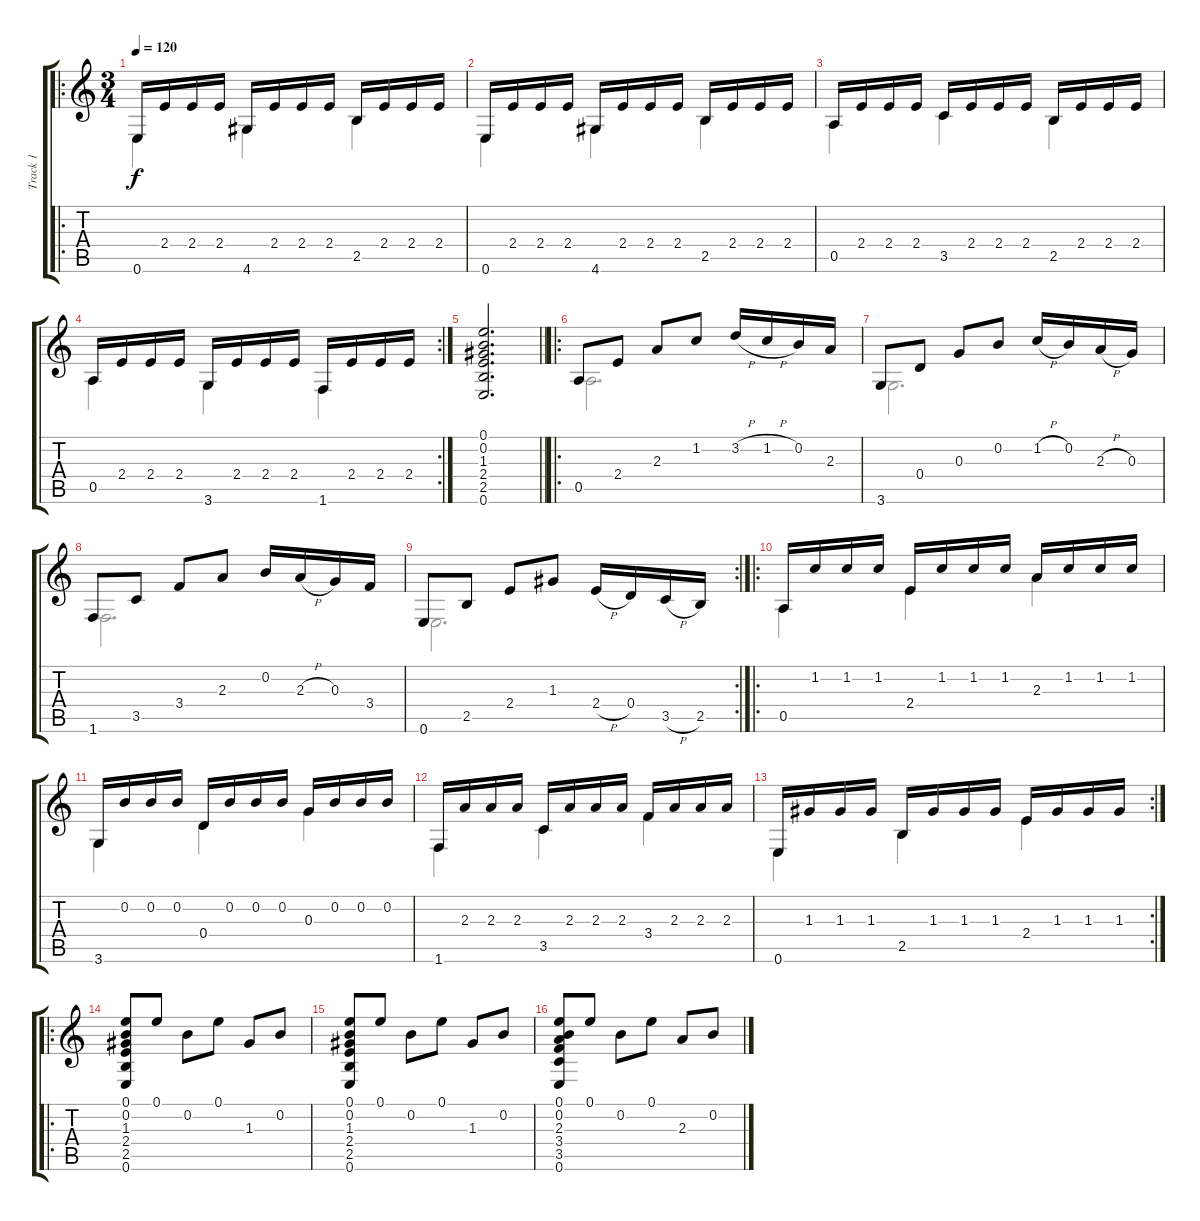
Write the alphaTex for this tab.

\track ("Track 1" "Track 1") {instrument acousticguitarnylon}
\staff {score tabs}
\tuning (E4 B3 G3 D3 A2 E2) {hide}
\voice
\ro
\ts (3 4)
\tempo 120
\clef g2
\ks c
0.6.16{dy f} 2.4.16 2.4.16 2.4.16 4.6.16 2.4.16 2.4.16 2.4.16 2.5.16 2.4.16 2.4.16 2.4.16 |
0.6.16 2.4.16 2.4.16 2.4.16 4.6.16 2.4.16 2.4.16 2.4.16 2.5.16 2.4.16 2.4.16 2.4.16 |
0.5.16 2.4.16 2.4.16 2.4.16 3.5.16 2.4.16 2.4.16 2.4.16 2.5.16 2.4.16 2.4.16 2.4.16 |
\rc 2
0.5.16 2.4.16 2.4.16 2.4.16 3.6.16 2.4.16 2.4.16 2.4.16 1.6.16 2.4.16 2.4.16 2.4.16 |
\barLineRight lightlight
(0.1 0.2 1.3 2.4 2.5 0.6).2{d} |
\ro
0.5.8 2.4.8 2.3.8 1.2.8 3.2{h}.16 1.2{h}.16 0.2.16 2.3.16 |
3.6.8 0.4.8 0.3.8 0.2.8 1.2{h}.16 0.2.16 2.3{h}.16 0.3.16 |
1.6.8 3.5.8 3.4.8 2.3.8 0.2.16 2.3{h}.16 0.3.16 3.4.16 |
\rc 2
0.6.8 2.5.8 2.4.8 1.3.8 2.4{h}.16 0.4.16 3.5{h}.16 2.5.16 |
\ro
0.5.16 1.2.16 1.2.16 1.2.16 2.4.16 1.2.16 1.2.16 1.2.16 2.3.16 1.2.16 1.2.16 1.2.16 |
3.6.16 0.2.16 0.2.16 0.2.16 0.4.16 0.2.16 0.2.16 0.2.16 0.3.16 0.2.16 0.2.16 0.2.16 |
1.6.16 2.3.16 2.3.16 2.3.16 3.5.16 2.3.16 2.3.16 2.3.16 3.4.16 2.3.16 2.3.16 2.3.16 |
\rc 2
0.6.16 1.3.16 1.3.16 1.3.16 2.5.16 1.3.16 1.3.16 1.3.16 2.4.16 1.3.16 1.3.16 1.3.16 |
\ro
(0.1 0.2 1.3 2.4 2.5 0.6).8 0.1.8 0.2.8 0.1.8 1.3.8 0.2.8 |
(0.1 0.2 1.3 2.4 2.5 0.6).8 0.1.8 0.2.8 0.1.8 1.3.8 0.2.8 |
(0.1 0.2 2.3 3.4 3.5 0.6).8 0.1.8 0.2.8 0.1.8 2.3.8 0.2.8
\voice
\clef g2
\ottava regular
\simile none
\ks c
0.6.4{dy f} 4.6.4 2.5.4 |
0.6.4 4.6.4 2.5.4 |
0.5.4 3.5.4 2.5.4 |
0.5.4 3.6.4 1.6.4 |
\barLineRight lightlight
|
0.5.2{d} |
3.6.2{d} |
1.6.2{d} |
0.6.2{d} |
0.5.4 2.4.4 2.3.4 |
3.6.4 0.4.4 0.3.4 |
1.6.4 3.5.4 3.4.4 |
0.6.4 2.5.4 2.4.4 |
|
|
